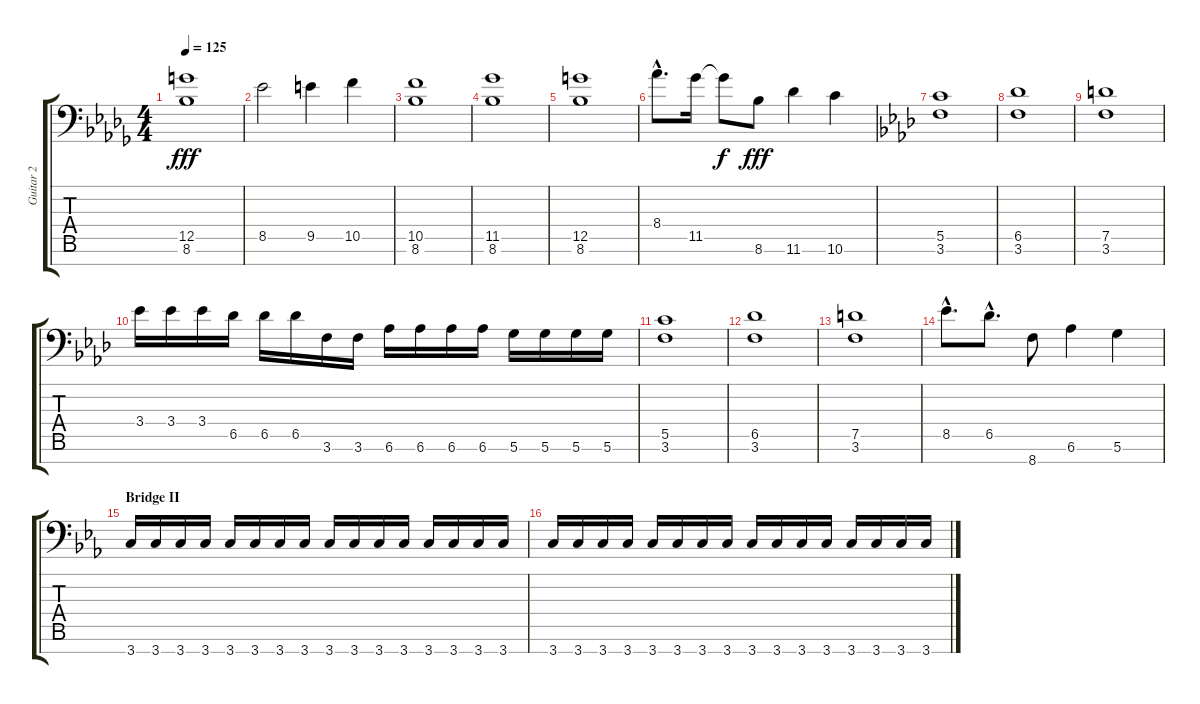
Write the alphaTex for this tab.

\track ("Guitar 2" "Guitar 2") {instrument overdrivenguitar}
\staff {score tabs}
\tuning (D4 A3 F3 C3 G2 D2 A1) {hide}
\ts (4 4)
\tempo 125
\clef f4
\ks bbminor
(12.5 8.6).1{dy fff} |
8.5.2 9.5.4 10.5.4 |
(10.5 8.6).1 |
(11.5 8.6).1 |
(12.5 8.6).1 |
8.4{hac}.8{d} 11.5.16 11.5{t}.8{dy f} 8.6.8{dy fff} 11.6.4 10.6.4 |
\ks fminor
(5.5 3.6).1 |
(6.5 3.6).1 |
(7.5 3.6).1 |
3.4.16 3.4.16 3.4.16 6.5.16 6.5.16 6.5.16 3.6.16 3.6.16 6.6.16 6.6.16 6.6.16 6.6.16 5.6.16 5.6.16 5.6.16 5.6.16 |
(5.5 3.6).1 |
(6.5 3.6).1 |
(7.5 3.6).1 |
8.5{hac}.8{d} 6.5{hac}.8{d} 8.7.8 6.6.4 5.6.4 |
\section ("" "Bridge II")
\ks cminor
3.7.16 3.7.16 3.7.16 3.7.16 3.7.16 3.7.16 3.7.16 3.7.16 3.7.16 3.7.16 3.7.16 3.7.16 3.7.16 3.7.16 3.7.16 3.7.16 |
3.7.16 3.7.16 3.7.16 3.7.16 3.7.16 3.7.16 3.7.16 3.7.16 3.7.16 3.7.16 3.7.16 3.7.16 3.7.16 3.7.16 3.7.16 3.7.16
